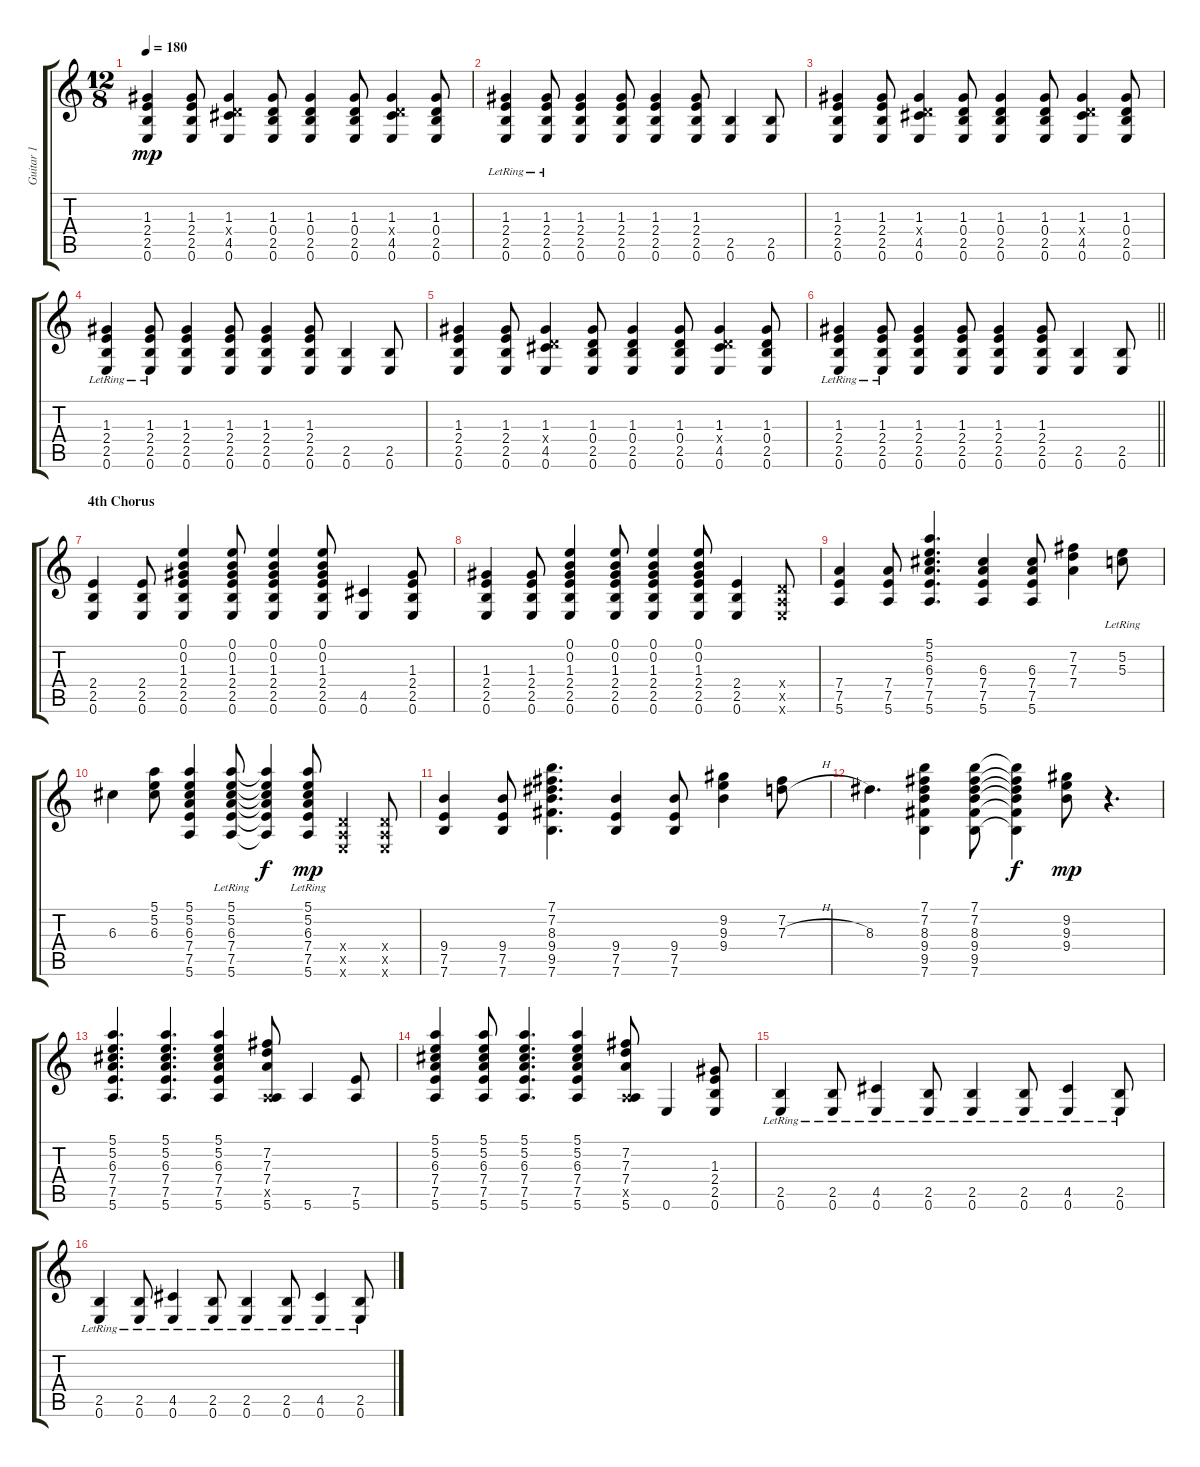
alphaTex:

\track ("Guitar 1" "Guitar 1") {instrument acousticguitarsteel}
\staff {score tabs}
\tuning (E4 B3 G3 D3 A2 E2) {hide}
\ts (12 8)
\tempo 180
\clef g2
\ks c
(1.3 2.4 2.5 0.6).4{dy mp} (1.3 2.4 2.5 0.6).8 (1.3 0.4{x} 4.5 0.6).4 (1.3 0.4 2.5 0.6).8 (1.3 0.4 2.5 0.6).4 (1.3 0.4 2.5 0.6).8 (1.3 0.4{x} 4.5 0.6).4 (1.3 0.4 2.5 0.6).8 |
(1.3{lr} 2.4{lr} 2.5{lr} 0.6{lr}).4 (1.3{lr} 2.4{lr} 2.5{lr} 0.6{lr}).8 (1.3 2.4 2.5 0.6).4 (1.3 2.4 2.5 0.6).8 (1.3 2.4 2.5 0.6).4 (1.3 2.4 2.5 0.6).8 (2.5 0.6).4 (2.5 0.6).8 |
(1.3 2.4 2.5 0.6).4 (1.3 2.4 2.5 0.6).8 (1.3 0.4{x} 4.5 0.6).4 (1.3 0.4 2.5 0.6).8 (1.3 0.4 2.5 0.6).4 (1.3 0.4 2.5 0.6).8 (1.3 0.4{x} 4.5 0.6).4 (1.3 0.4 2.5 0.6).8 |
(1.3{lr} 2.4{lr} 2.5{lr} 0.6{lr}).4 (1.3{lr} 2.4{lr} 2.5{lr} 0.6{lr}).8 (1.3 2.4 2.5 0.6).4 (1.3 2.4 2.5 0.6).8 (1.3 2.4 2.5 0.6).4 (1.3 2.4 2.5 0.6).8 (2.5 0.6).4 (2.5 0.6).8 |
(1.3 2.4 2.5 0.6).4 (1.3 2.4 2.5 0.6).8 (1.3 0.4{x} 4.5 0.6).4 (1.3 0.4 2.5 0.6).8 (1.3 0.4 2.5 0.6).4 (1.3 0.4 2.5 0.6).8 (1.3 0.4{x} 4.5 0.6).4 (1.3 0.4 2.5 0.6).8 |
\barLineRight lightlight
(1.3{lr} 2.4{lr} 2.5{lr} 0.6{lr}).4 (1.3{lr} 2.4{lr} 2.5{lr} 0.6{lr}).8 (1.3 2.4 2.5 0.6).4 (1.3 2.4 2.5 0.6).8 (1.3 2.4 2.5 0.6).4 (1.3 2.4 2.5 0.6).8 (2.5 0.6).4 (2.5 0.6).8 |
\section ("" "4th Chorus")
(2.4 2.5 0.6).4 (2.4 2.5 0.6).8 (0.1 0.2 1.3 2.4 2.5 0.6).4 (0.1 0.2 1.3 2.4 2.5 0.6).8 (0.1 0.2 1.3 2.4 2.5 0.6).4 (0.1 0.2 1.3 2.4 2.5 0.6).8 (4.5 0.6).4 (1.3 2.4 2.5 0.6).8 |
(1.3 2.4 2.5 0.6).4 (1.3 2.4 2.5 0.6).8 (0.1 0.2 1.3 2.4 2.5 0.6).4 (0.1 0.2 1.3 2.4 2.5 0.6).8 (0.1 0.2 1.3 2.4 2.5 0.6).4 (0.1 0.2 1.3 2.4 2.5 0.6).8 (2.4 2.5 0.6).4 (0.4{x} 0.5{x} 0.6{x}).8 |
(7.4 7.5 5.6).4 (7.4 7.5 5.6).8 (5.1 5.2 6.3 7.4 7.5 5.6).4{d} (6.3 7.4 7.5 5.6).4 (6.3 7.4 7.5 5.6).8 (7.2 7.3 7.4).4 (5.2{lr} 5.3).8 |
6.3.4 (5.1 5.2 6.3).8 (5.1 5.2 6.3 7.4 7.5 5.6).4 (5.1{lr} 5.2{lr} 6.3{lr} 7.4{lr} 7.5{lr} 5.6{lr}).8 (5.1{t} 5.2{t} 6.3{t} 7.4{t} 7.5{t} 5.6{t}).4{dy f} (5.1{lr} 5.2{lr} 6.3{lr} 7.4{lr} 7.5{lr} 5.6{lr}).8{dy mp} (0.4{x} 0.5{x} 0.6{x}).4 (0.4{x} 0.5{x} 0.6{x}).8 |
(9.4 7.5 7.6).4 (9.4 7.5 7.6).8 (7.1 7.2 8.3 9.4 9.5 7.6).4{d} (9.4 7.5 7.6).4 (9.4 7.5 7.6).8 (9.2 9.3 9.4).4 (7.2 7.3{h}).8 |
8.3.4{d} (7.1 7.2 8.3 9.4 9.5 7.6).4 (7.1 7.2 8.3 9.4 9.5 7.6).8 (7.1{t} 7.2{t} 8.3{t} 9.4{t} 9.5{t} 7.6{t}).4{dy f} (9.2 9.3 9.4).8{dy mp} r.4{d} |
(5.1 5.2 6.3 7.4 7.5 5.6).4{d} (5.1 5.2 6.3 7.4 7.5 5.6).4{d} (5.1 5.2 6.3 7.4 7.5 5.6).4 (7.2 7.3 7.4 0.5{x} 5.6).8 5.6.4 (7.5 5.6).8 |
(5.1 5.2 6.3 7.4 7.5 5.6).4 (5.1 5.2 6.3 7.4 7.5 5.6).8 (5.1 5.2 6.3 7.4 7.5 5.6).4{d} (5.1 5.2 6.3 7.4 7.5 5.6).4 (7.2 7.3 7.4 0.5{x} 5.6).8 0.6.4 (1.3 2.4 2.5 0.6).8 |
(2.5{lr} 0.6{lr}).4 (2.5{lr} 0.6{lr}).8 (4.5{lr} 0.6{lr}).4 (2.5{lr} 0.6{lr}).8 (2.5{lr} 0.6{lr}).4 (2.5{lr} 0.6{lr}).8 (4.5{lr} 0.6{lr}).4 (2.5{lr} 0.6{lr}).8 |
(2.5{lr} 0.6{lr}).4 (2.5{lr} 0.6{lr}).8 (4.5{lr} 0.6{lr}).4 (2.5{lr} 0.6{lr}).8 (2.5{lr} 0.6{lr}).4 (2.5{lr} 0.6{lr}).8 (4.5{lr} 0.6{lr}).4 (2.5{lr} 0.6{lr}).8
